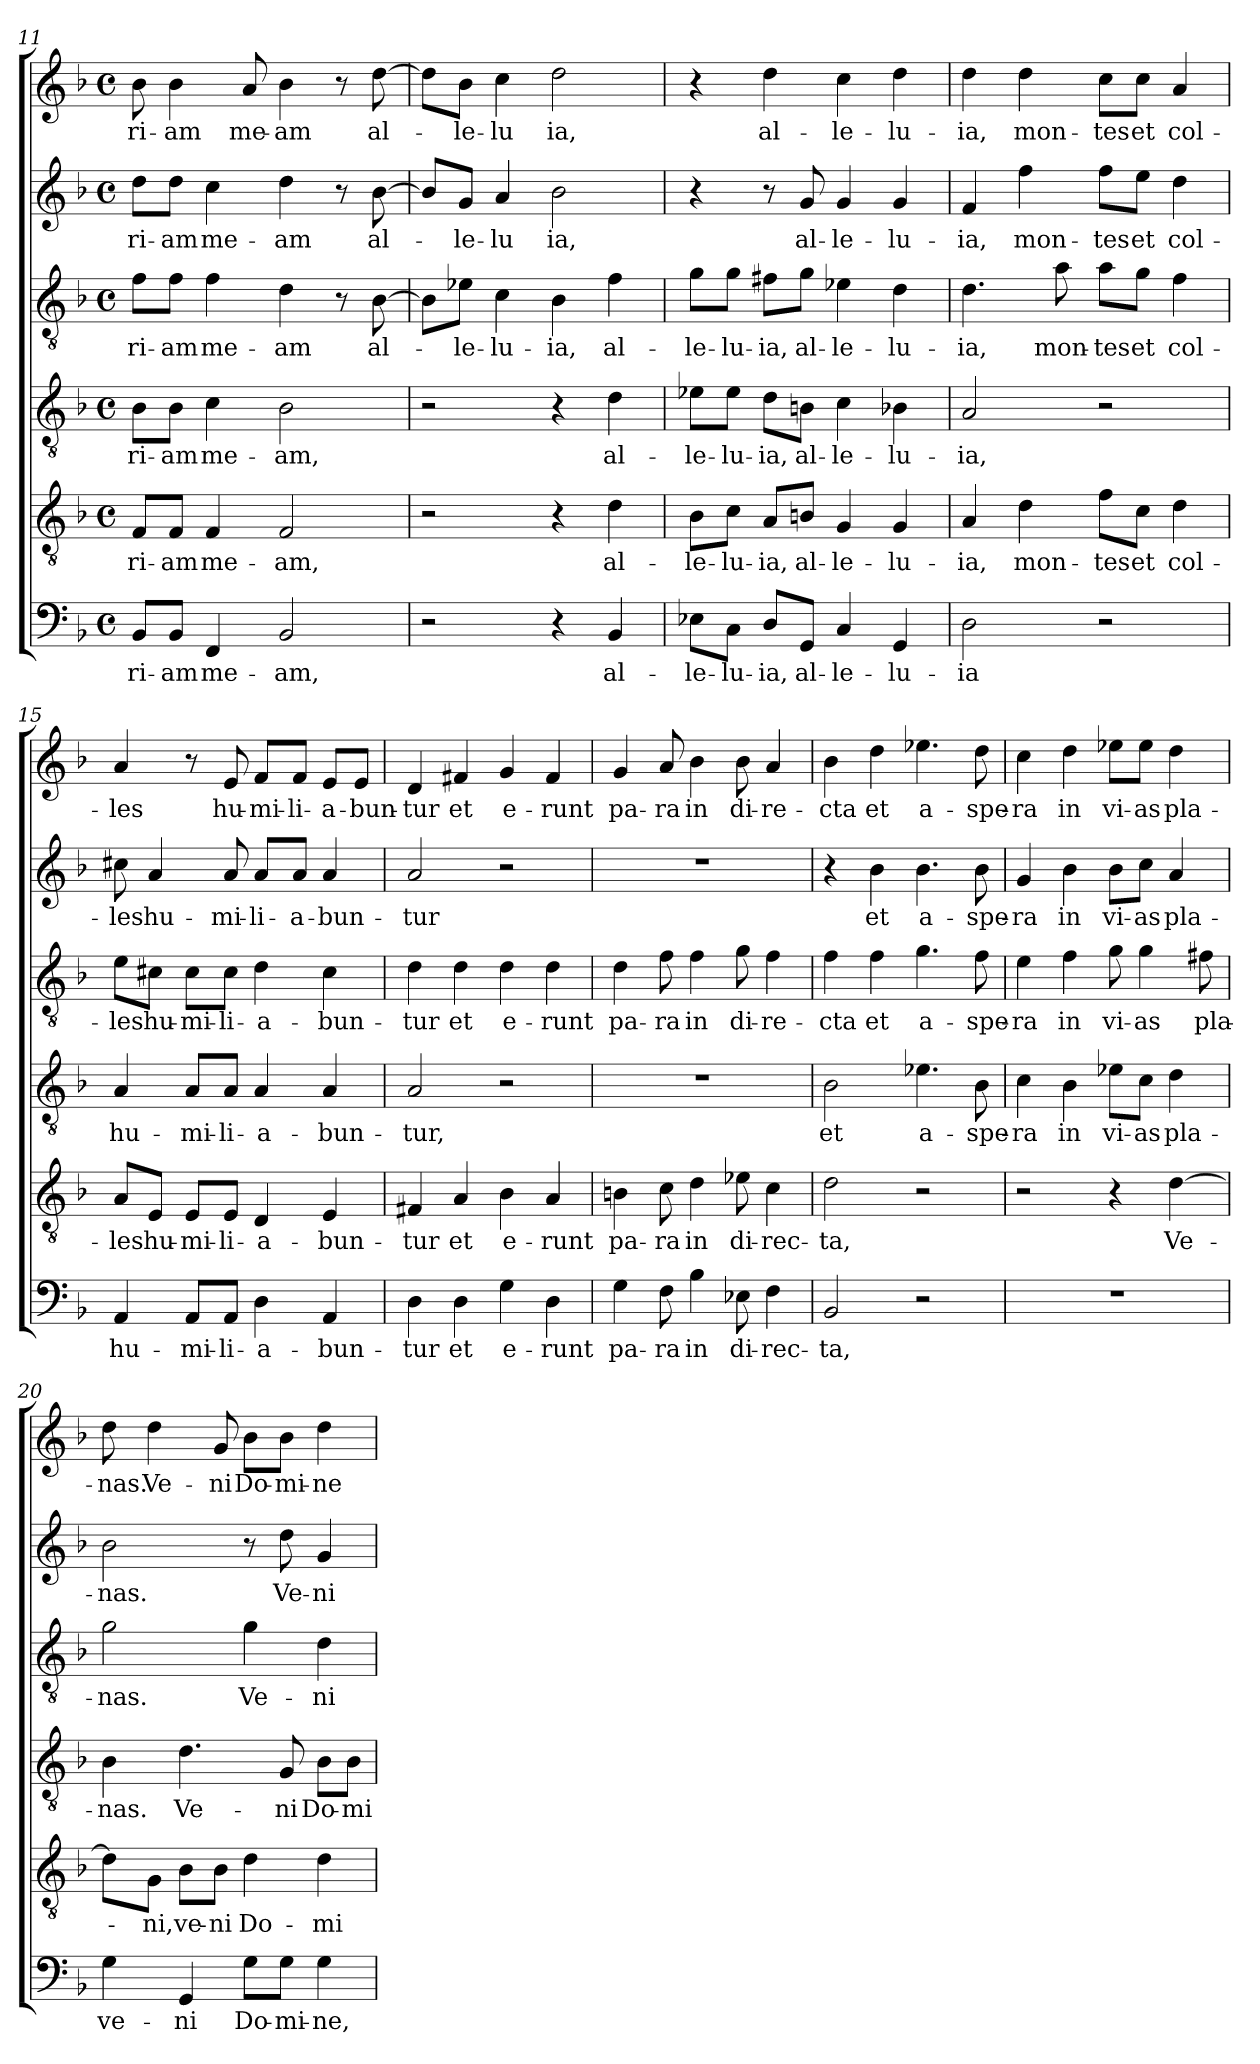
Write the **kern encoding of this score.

**kern	**text	**kern	**text	**kern	**text	**kern	**text	**kern	**text	**kern	**text
*part6	*part6	*part5	*part5	*part4	*part4	*part3	*part3	*part2	*part2	*part1	*part1
*staff6	*staff6	*staff5	*staff5	*staff4	*staff4	*staff3	*staff3	*staff2	*staff2	*staff1	*staff1
*clefF4	*	*clefGv2	*	*clefGv2	*	*clefGv2	*	*clefG2	*	*clefG2	*
*k[b-]	*	*k[b-]	*	*k[b-]	*	*k[b-]	*	*k[b-]	*	*k[b-]	*
*F:	*	*F:	*	*F:	*	*F:	*	*F:	*	*F:	*
*M4/4	*	*M4/4	*	*M4/4	*	*M4/4	*	*M4/4	*	*M4/4	*
*met(c)	*	*met(c)	*	*met(c)	*	*met(c)	*	*met(c)	*	*met(c)	*
=11	=11	=11	=11	=11	=11	=11	=11	=11	=11	=11	=11
!	!LO:LY:b	!	!LO:LY:b	!	!LO:LY:b	!	!LO:LY:b	!	!LO:LY:b	!	!LO:LY:b
8BB-/L	-ri-	8F/L	-ri-	8B-\L	-ri-	8f\L	-ri-	8dd\L	-ri-	8b-\	-ri-
!	!LO:LY:b	!	!LO:LY:b	!	!LO:LY:b	!	!LO:LY:b	!	!LO:LY:b	!	!LO:LY:b
8BB-/J	-am	8F/J	-am	8B-\J	-am	8f\J	-am	8dd\J	-am	4b-\	-am
!	!LO:LY:b	!	!LO:LY:b	!	!LO:LY:b	!	!LO:LY:b	!	!LO:LY:b	!	!
4FF/	me-	4F/	me-	4c\	me-	4f\	me-	4cc\	me-	.	.
!	!	!	!	!	!	!	!	!	!	!	!LO:LY:b
.	.	.	.	.	.	.	.	.	.	8a/	me-
!	!LO:LY:b	!	!LO:LY:b	!	!LO:LY:b	!	!LO:LY:b	!	!LO:LY:b	!	!LO:LY:b
2BB-/	-am,	2F/	-am,	2B-\	-am,	4d\	-am	4dd\	-am	4b-\	-am
.	.	.	.	.	.	8r	.	8r	.	8r	.
!	!	!	!	!	!	!	!LO:LY:b	!	!LO:LY:b	!	!LO:LY:b
.	.	.	.	.	.	[8B-\	al-	[8b-\	al-	[8dd\	al-
=12	=12	=12	=12	=12	=12	=12	=12	=12	=12	=12	=12
2r	.	2r	.	2r	.	8B-\L]	.	8b-/L]	.	8dd\L]	.
!	!	!	!	!	!	!	!LO:LY:b	!	!LO:LY:b	!	!LO:LY:b
.	.	.	.	.	.	8e-X\J	-le-	8g/J	-le-	8b-\J	-le-
!	!	!	!	!	!	!	!LO:LY:b	!	!LO:LY:b	!	!LO:LY:b
.	.	.	.	.	.	4c\	-lu-	4a/	-lu	4cc\	-lu
!	!	!	!	!	!	!	!LO:LY:b	!	!LO:LY:b	!	!LO:LY:b
4r	.	4r	.	4r	.	4B-\	-ia,	2b-\	ia,	2dd\	ia,
!	!LO:LY:b	!	!LO:LY:b	!	!LO:LY:b	!	!LO:LY:b	!	!	!	!
4BB-/	al-	4d\	al-	4d\	al-	4f\	al-	.	.	.	.
!!LO:LB:g=z
=13	=13	=13	=13	=13	=13	=13	=13	=13	=13	=13	=13
!	!LO:LY:b	!	!LO:LY:b	!	!LO:LY:b	!	!LO:LY:b	!	!	!	!
8E-X\L	-le-	8B-\L	-le-	8e-X\L	-le-	8g\L	-le-	4r	.	4r	.
!	!LO:LY:b	!	!LO:LY:b	!	!LO:LY:b	!	!LO:LY:b	!	!	!	!
8C\J	-lu-	8c\J	-lu-	8e-\J	-lu-	8g\J	-lu-	.	.	.	.
!	!LO:LY:b	!	!LO:LY:b	!	!LO:LY:b	!	!LO:LY:b	!	!	!	!LO:LY:b
8D/L	-ia,	8A/L	-ia,	8d\L	-ia,	8f#X\L	-ia,	8r	.	4dd\	al-
!	!LO:LY:b	!	!LO:LY:b	!	!LO:LY:b	!	!LO:LY:b	!	!LO:LY:b	!	!
8GG/J	al-	8Bn/J	al-	8Bn\J	al-	8g\J	al-	8g/	al-	.	.
!	!LO:LY:b	!	!LO:LY:b	!	!LO:LY:b	!	!LO:LY:b	!	!LO:LY:b	!	!LO:LY:b
4C/	-le-	4G/	-le-	4c\	-le-	4e-X\	-le-	4g/	-le-	4cc\	-le-
!	!LO:LY:b	!	!LO:LY:b	!	!LO:LY:b	!	!LO:LY:b	!	!LO:LY:b	!	!LO:LY:b
4GG/	-lu-	4G/	-lu-	4B-X\	-lu-	4d\	-lu-	4g/	-lu-	4dd\	-lu-
=14	=14	=14	=14	=14	=14	=14	=14	=14	=14	=14	=14
!	!LO:LY:b	!	!LO:LY:b	!	!LO:LY:b	!	!LO:LY:b	!	!LO:LY:b	!	!LO:LY:b
2D\	-ia	4A/	-ia,	2A/	-ia,	4.d\	-ia,	4f/	-ia,	4dd\	-ia,
!	!	!	!LO:LY:b	!	!	!	!	!	!LO:LY:b	!	!LO:LY:b
.	.	4d\	mon-	.	.	.	.	4ff\	mon-	4dd\	mon-
!	!	!	!	!	!	!	!LO:LY:b	!	!	!	!
.	.	.	.	.	.	8a\	mon-	.	.	.	.
!	!	!	!LO:LY:b	!	!	!	!LO:LY:b	!	!LO:LY:b	!	!LO:LY:b
2r	.	8f\L	-tes	2r	.	8a\L	-tes	8ff\L	-tes	8cc\L	-tes
!	!	!	!LO:LY:b	!	!	!	!LO:LY:b	!	!LO:LY:b	!	!LO:LY:b
.	.	8c\J	et	.	.	8g\J	et	8ee\J	et	8cc\J	et
!	!	!	!LO:LY:b	!	!	!	!LO:LY:b	!	!LO:LY:b	!	!LO:LY:b
.	.	4d\	col-	.	.	4f\	col-	4dd\	col-	4a/	col-
=15	=15	=15	=15	=15	=15	=15	=15	=15	=15	=15	=15
!	!LO:LY:b	!	!LO:LY:b	!	!LO:LY:b	!	!LO:LY:b	!	!LO:LY:b	!	!LO:LY:b
4AA/	hu-	8A/L	-les	4A/	hu-	8e\L	-les	8cc#X\	-les	4a/	-les
!	!	!	!LO:LY:b	!	!	!	!LO:LY:b	!	!LO:LY:b	!	!
.	.	8E/J	hu-	.	.	8c#X\J	hu-	4a/	hu-	.	.
!	!LO:LY:b	!	!LO:LY:b	!	!LO:LY:b	!	!LO:LY:b	!	!	!	!
8AA/L	-mi-	8E/L	-mi-	8A/L	-mi-	8c#\L	-mi-	.	.	8r	.
!	!LO:LY:b	!	!LO:LY:b	!	!LO:LY:b	!	!LO:LY:b	!	!LO:LY:b	!	!LO:LY:b
8AA/J	-li-	8E/J	-li-	8A/J	-li-	8c#\J	-li-	8a/	-mi-	8e/	hu-
!	!LO:LY:b	!	!LO:LY:b	!	!LO:LY:b	!	!LO:LY:b	!	!LO:LY:b	!	!LO:LY:b
4D\	-a-	4D/	-a-	4A/	-a-	4d\	-a-	8a/L	-li-	8f/L	-mi-
!	!	!	!	!	!	!	!	!	!LO:LY:b	!	!LO:LY:b
.	.	.	.	.	.	.	.	8a/J	-a-	8f/J	-li-
!	!LO:LY:b	!	!LO:LY:b	!	!LO:LY:b	!	!LO:LY:b	!	!LO:LY:b	!	!LO:LY:b
4AA/	-bun-	4E/	-bun-	4A/	-bun-	4c#\	-bun-	4a/	-bun-	8e/L	-a-
!	!	!	!	!	!	!	!	!	!	!	!LO:LY:b
.	.	.	.	.	.	.	.	.	.	8e/J	-bun-
=16	=16	=16	=16	=16	=16	=16	=16	=16	=16	=16	=16
!	!LO:LY:b	!	!LO:LY:b	!	!LO:LY:b	!	!LO:LY:b	!	!LO:LY:b	!	!LO:LY:b
4D\	-tur	4F#X/	-tur	2A/	-tur,	4d\	-tur	2a/	-tur	4d/	-tur
!	!LO:LY:b	!	!LO:LY:b	!	!	!	!LO:LY:b	!	!	!	!LO:LY:b
4D\	et	4A/	et	.	.	4d\	et	.	.	4f#X/	et
!	!LO:LY:b	!	!LO:LY:b	!	!	!	!LO:LY:b	!	!	!	!LO:LY:b
4G\	e-	4B-\	e-	2r	.	4d\	e-	2r	.	4g/	e-
!	!LO:LY:b	!	!LO:LY:b	!	!	!	!LO:LY:b	!	!	!	!LO:LY:b
4D\	-runt	4A/	-runt	.	.	4d\	-runt	.	.	4f#/	-runt
=17	=17	=17	=17	=17	=17	=17	=17	=17	=17	=17	=17
!	!LO:LY:b	!	!LO:LY:b	!	!	!	!LO:LY:b	!	!	!	!LO:LY:b
4G\	pa-	4Bn\	pa-	1r	.	4d\	pa-	1r	.	4g/	pa-
!	!LO:LY:b	!	!LO:LY:b	!	!	!	!LO:LY:b	!	!	!	!LO:LY:b
8F\	-ra	8c\	-ra	.	.	8f\	-ra	.	.	8a/	-ra
!	!LO:LY:b	!	!LO:LY:b	!	!	!	!LO:LY:b	!	!	!	!LO:LY:b
4B-\	in	4d\	in	.	.	4f\	in	.	.	4b-\	in
!	!LO:LY:b	!	!LO:LY:b	!	!	!	!LO:LY:b	!	!	!	!LO:LY:b
8E-X\	di-	8e-X\	di-	.	.	8g\	di-	.	.	8b-\	di-
!	!LO:LY:b	!	!LO:LY:b	!	!	!	!LO:LY:b	!	!	!	!LO:LY:b
4F\	-rec-	4c\	-rec-	.	.	4f\	-re-	.	.	4a/	-re-
!!LO:PB:g=z
=18	=18	=18	=18	=18	=18	=18	=18	=18	=18	=18	=18
!	!LO:LY:b	!	!LO:LY:b	!	!LO:LY:b	!	!LO:LY:b	!	!	!	!LO:LY:b
2BB-/	-ta,	2d\	-ta,	2B-\	et	4f\	-cta	4r	.	4b-\	-cta
!	!	!	!	!	!	!	!LO:LY:b	!	!LO:LY:b	!	!LO:LY:b
.	.	.	.	.	.	4f\	et	4b-\	et	4dd\	et
!	!	!	!	!	!LO:LY:b	!	!LO:LY:b	!	!LO:LY:b	!	!LO:LY:b
2r	.	2r	.	4.e-X\	a-	4.g\	a-	4.b-\	a-	4.ee-X\	a-
!	!	!	!	!	!LO:LY:b	!	!LO:LY:b	!	!LO:LY:b	!	!LO:LY:b
.	.	.	.	8B-\	-spe-	8f\	-spe-	8b-\	-spe-	8dd\	-spe-
=19	=19	=19	=19	=19	=19	=19	=19	=19	=19	=19	=19
!	!	!	!	!	!LO:LY:b	!	!LO:LY:b	!	!LO:LY:b	!	!LO:LY:b
1r	.	2r	.	4c\	-ra	4e\	-ra	4g/	-ra	4cc\	-ra
!	!	!	!	!	!LO:LY:b	!	!LO:LY:b	!	!LO:LY:b	!	!LO:LY:b
.	.	.	.	4B-\	in	4f\	in	4b-\	in	4dd\	in
!	!	!	!	!	!LO:LY:b	!	!LO:LY:b	!	!LO:LY:b	!	!LO:LY:b
.	.	4r	.	8e-X\L	vi-	8g\	vi-	8b-\L	vi-	8ee-X\L	vi-
!	!	!	!	!	!LO:LY:b	!	!LO:LY:b	!	!LO:LY:b	!	!LO:LY:b
.	.	.	.	8c\J	-as	4g\	-as	8cc\J	-as	8ee-\J	-as
!	!	!	!LO:LY:b	!	!LO:LY:b	!	!	!	!LO:LY:b	!	!LO:LY:b
.	.	[4d\	Ve-	4d\	pla-	.	.	4a/	pla-	4dd\	pla-
!	!	!	!	!	!	!	!LO:LY:b	!	!	!	!
.	.	.	.	.	.	8f#X\	pla-	.	.	.	.
=20	=20	=20	=20	=20	=20	=20	=20	=20	=20	=20	=20
!	!LO:LY:b	!	!	!	!LO:LY:b	!	!LO:LY:b	!	!LO:LY:b	!	!LO:LY:b
4G\	ve-	8d\L]	.	4B-\	-nas.	2g\	-nas.	2b-\	-nas.	8dd\	-nas.
!	!	!	!LO:LY:b	!	!	!	!	!	!	!	!LO:LY:b
.	.	8G\J	-ni,	.	.	.	.	.	.	4dd\	Ve-
!	!LO:LY:b	!	!LO:LY:b	!	!LO:LY:b	!	!	!	!	!	!
4GG/	-ni	8B-\L	ve-	4.d\	Ve-	.	.	.	.	.	.
!	!	!	!LO:LY:b	!	!	!	!	!	!	!	!LO:LY:b
.	.	8B-\J	-ni	.	.	.	.	.	.	8g/	-ni
!	!LO:LY:b	!	!LO:LY:b	!	!	!	!LO:LY:b	!	!	!	!LO:LY:b
8G\L	Do-	4d\	Do-	.	.	4g\	Ve-	8r	.	8b-\L	Do-
!	!LO:LY:b	!	!	!	!LO:LY:b	!	!	!	!LO:LY:b	!	!LO:LY:b
8G\J	-mi-	.	.	8G/	-ni	.	.	8dd\	Ve-	8b-\J	-mi-
!	!LO:LY:b	!	!LO:LY:b	!	!LO:LY:b	!	!LO:LY:b	!	!LO:LY:b	!	!LO:LY:b
4G\	-ne,	4d\	-mi-	8B-\L	Do-	4d\	-ni	4g/	-ni	4dd\	-ne
!	!	!	!	!	!LO:LY:b	!	!	!	!	!	!
.	.	.	.	8B-\J	-mi-	.	.	.	.	.	.
=	=	=	=	=	=	=	=	=	=	=	=
*-	*-	*-	*-	*-	*-	*-	*-	*-	*-	*-	*-
